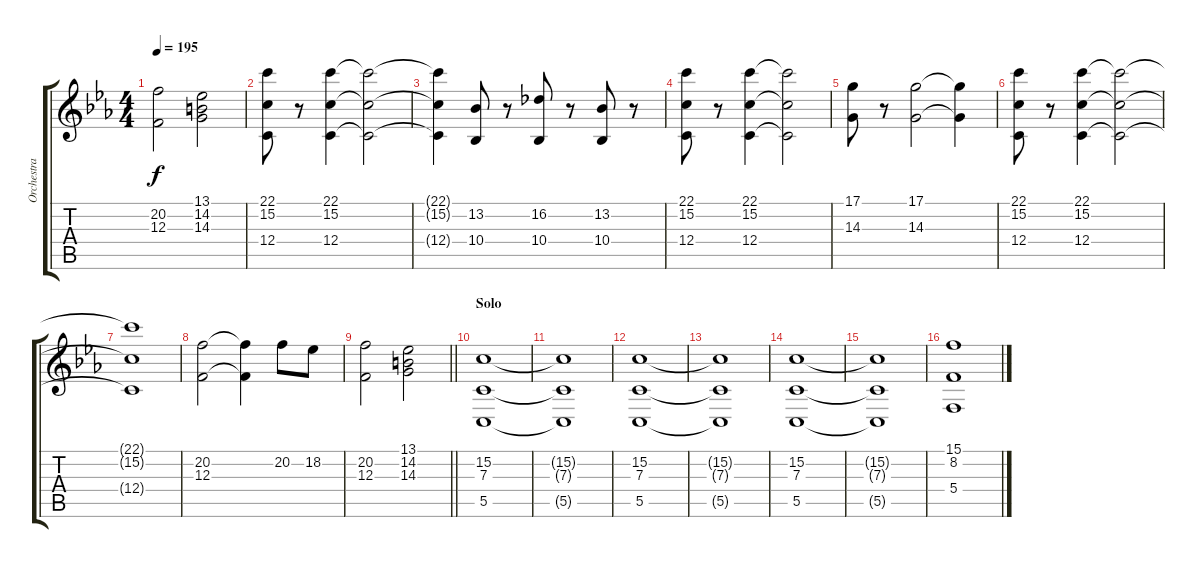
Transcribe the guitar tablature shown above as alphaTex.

\track ("Orchestra" "Orchestra") {instrument stringensemble1}
\staff {score tabs}
\tuning (D4 A3 F3 C3 G2 C2) {hide}
\ts (4 4)
\tempo 195
\clef g2
\ks cminor
(20.2 12.3).2{dy f} (13.1 14.2 14.3).2 |
(22.1 15.2 12.4).8 r.8 (22.1 15.2 12.4).4 (22.1{t} 15.2{t} 12.4{t}).2 |
(22.1{t} 15.2{t} 12.4{t}).4 (13.2 10.4).8 r.8 (16.2 10.4).8 r.8 (13.2 10.4).8 r.8 |
(22.1 15.2 12.4).8 r.8 (22.1 15.2 12.4).4 (22.1{t} 15.2{t} 12.4{t}).2 |
(17.1 14.3).8 r.8 (17.1 14.3).2 (17.1{t} 14.3{t}).4 |
(22.1 15.2 12.4).8 r.8 (22.1 15.2 12.4).4 (22.1{t} 15.2{t} 12.4{t}).2 |
(22.1{t} 15.2{t} 12.4{t}).1 |
(20.2 12.3).2 (20.2{t} 12.3{t}).4 20.2.8 18.2.8 |
\barLineRight lightlight
(20.2 12.3).2 (13.1 14.2 14.3).2 |
\section ("" "Solo")
(15.2 7.3 5.5).1{volume 7} |
(15.2{t} 7.3{t} 5.5{t}).1 |
(15.2 7.3 5.5).1 |
(15.2{t} 7.3{t} 5.5{t}).1 |
(15.2 7.3 5.5).1 |
(15.2{t} 7.3{t} 5.5{t}).1 |
(15.1 8.2 5.4).1
